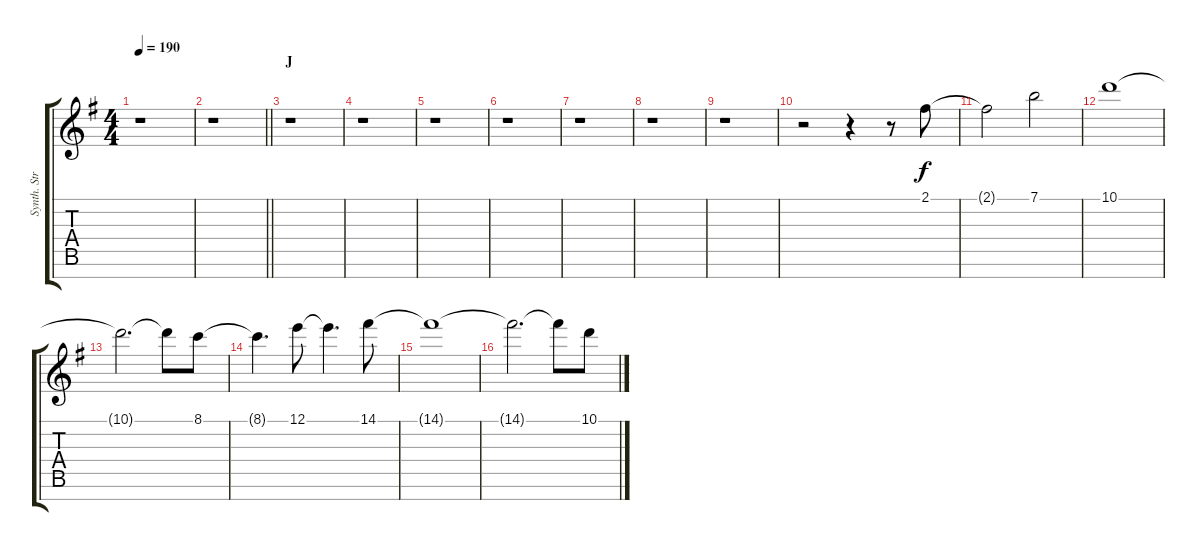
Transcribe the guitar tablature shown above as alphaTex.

\track ("Synth. Strings" "Synth. Str") {instrument stringensemble1}
\staff {score tabs}
\tuning (E5 B4 G4 D4 A3 E3 B2) {hide}
\ts (4 4)
\tempo 190
\clef g2
\ks g
r.1{dy f} |
\barLineRight lightlight
r.1 |
\section ("" "J")
r.1 |
r.1 |
r.1 |
r.1 |
r.1 |
r.1 |
r.1 |
r.2 r.4 r.8 2.1.8 |
2.1{t}.2 7.1.2 |
10.1.1 |
10.1{t}.2{d} 10.1{t}.8 8.1.8 |
8.1{t}.4{d} 12.1.8 12.1{t}.4{d} 14.1.8 |
14.1{t}.1 |
14.1{t}.2{d} 14.1{t}.8 10.1.8
